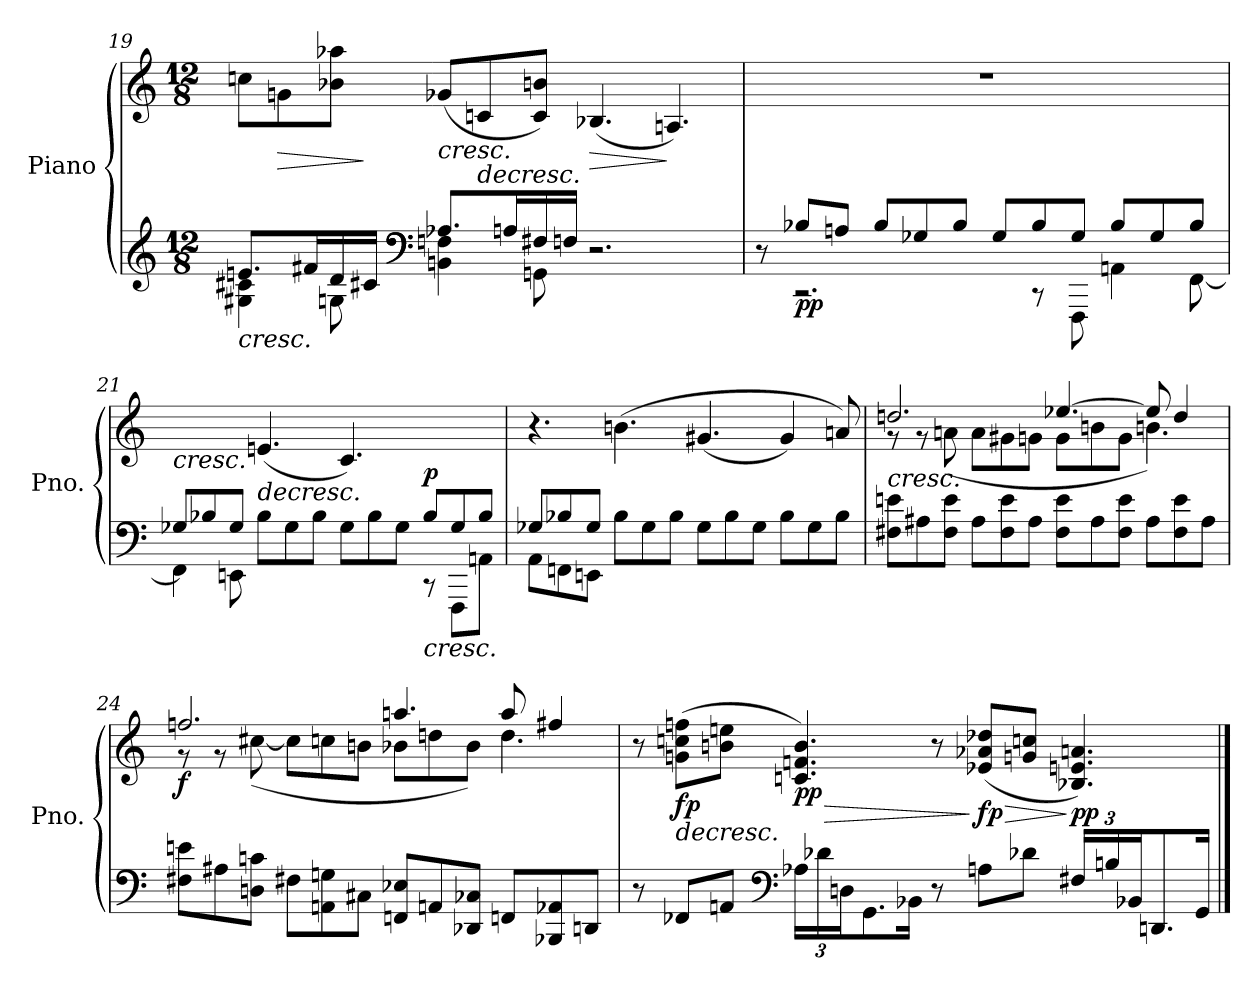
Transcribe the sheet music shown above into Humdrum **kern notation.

**kern	**kern	**dynam
*part1	*part1	*part1
*staff2	*staff1	*staff1/2
*I"Piano	*	*
*I'Pno.	*	*
!!LO:LB:g=z
*clefG2	*clefG2	*
*k[]	*k[]	*
*M12/8	*M12/8	*
=19	=19	=19
!	!	!LO:HP:b=2
*^	*	*
!	!	!	!LO:HP:n=1:b
8.en/L	4G#X\ 4c#X\	8ccn\L	> <
!	!	!	!LO:HP:b
.	.	8gn\	>
16f#X/L	.	.	.
16d/	8Gn\	8b-X\ 8aa-X\J	[
16c#X/JJ	.	.	]
*clefF4	*	*	*
!	!	!	!LO:HP:b
8.A-X/L	4BBn\ 4Fn\	(>8g-X/L	<
!	!	!	!LO:HP:n=1:b
.	.	8cn/	] >
16An/L	.	.	.
16F#X/	8GGn\	8c/ 8bn/J)	[
16Fn/JJ	.	.	.
!	!	!	!LO:HP:b
2.r	2.ryy	(<4.B-X/	>
.	.	4.An/)	]
=20	=20	=20	=20
8r	8ryy	1.r	.
!	!	!	!LO:DY:b=2
8B-X/L	2.r	.	pp
8An/J	.	.	.
8B-/L	.	.	.
8G-X/	.	.	.
8B-/J	.	.	.
8G-/L	.	.	.
8B-/	8r	.	.
8G-/J	8FFF\	.	.
8B-/L	4AAn\	.	.
8G-/	.	.	.
8B-/J	[8FF\	.	.
!!LO:LB:g=z
=21	=21	=21	=21
!	!	!	!LO:HP:b
8G-X/L	4FF\]	4ryy	<
8B-X/	.	.	.
8G-/J	8EEn\	8ryy	.
!	!	!	!LO:HP:n=1:b
8B-\L	4.ryy	(>4.en/	] >
8G-\	.	.	.
8B-\J	.	.	.
8G-\L	4.ryy	4.c/)	[
8B-\	.	.	.
8G-\J	.	.	.
!	!	!	!LO:HP:b=2
!	!	!	!LO:DY:n=1:a=2
8B-/L	8r	4ryy	< p
8G-/	8FFF\L	.	.
8B-/J	8AAn\J	8ryy	.
=22	=22	=22	=22
8G-X/L	8AA\L	4.r	.
8B-X/	8FFn\	.	.
8G-/J	8EEn\J	.	.
8B-\L	1ryy	(>4.bn\	.
8G-\	.	.	.
8B-\J	.	.	.
8G-\L	.	(<4.g#X/	.
8B-\	.	.	.
8G-\J	.	.	.
8B-\L	.	4g#/)	.
8G-\	.	.	.
8B-\J	8ryy	8an/)	.
*v	*v	*	*
.	.	]
!!LO:PB:g=z
=23	=23	=23
*	*^	*
!	!LO:TX:b:i:t=cresc.	!	!
8F#X\ 8en\L	2.ddn/	8r	.
8A#X\	.	8r	.
8F#\ 8e\J	.	(<8an\	.
8A#\L	.	8a\L	.
8F#\ 8e\	.	8g#X\	.
8A#\J	.	8gn\J	.
8F#\ 8e\L	[4.ee-X/	8g\L	.
8A#\	.	8bn\	.
8F#\ 8e\J	.	8g\J	.
8A#\L	8ee-/]	4.bn\)	.
8F#\ 8e\	4dd/	.	.
8A#\J	.	.	.
=24	=24	=24	=24
!	!	!	!LO:DY:b
8F#X\ 8en\L	2.ffn/	8r	f
8A#X\	.	8r	.
8Dn\ 8cn\J	.	(<[8cc#X\	.
8F#X\L	.	8cc#\L]	.
8AAn\ 8Gn\	.	8ccn\	.
8C#X\J	.	8bn\J	.
8FFn/ 8E-X/L	4.aan/	8b-X\L	.
8AAn/	.	8ddn\	.
8DD-X/ 8C-X/J	.	8b-\J)	.
8FFn/L	8aa/	4.dd\	.
8BBB-X/ 8AA-X/	4ff#X/	.	.
8DDn/J	.	.	.
*	*v	*v	*
!!LO:LB:g=z
=25	=25	=25
8r	8r	.
!	!	!LO:HP:b
!	!	!LO:DY:n=1:b
8FF-X/L	(>8gn\ 8ccn\ 8ffn\L	> fp
8AAn/J	8bn\ 8een\J	.
*clefF4	*	*
*Xbrackettup	*	*
!	!	!LO:HP:n=1:b
!	!	!LO:DY:n=2:b
24A-X\LL	4.cn/ 4.fn/ 4.b/)	[ > pp
24d-X\	.	.
24Dn\J	.	.
8.GG\	.	.
16BB-X\Jk	.	.
8r	8r	.
!	!	!LO:HP:n=1:b
!	!	!LO:DY:n=3:b
8An\L	(<8e-X/ 8a-X/ 8dd-X/L	] > fp
8d-X\J	8gn/ 8ccn/J	.
!	!	!LO:DY:n=4:b
24F#X/LL	4.B-X/ 4.en/ 4.an/)	] pp
24Bn/	.	.
24BB-X/J	.	.
8.DDn/	.	.
16GG/Jk	.	.
.	.	]
==	==	==
*-	*-	*-
